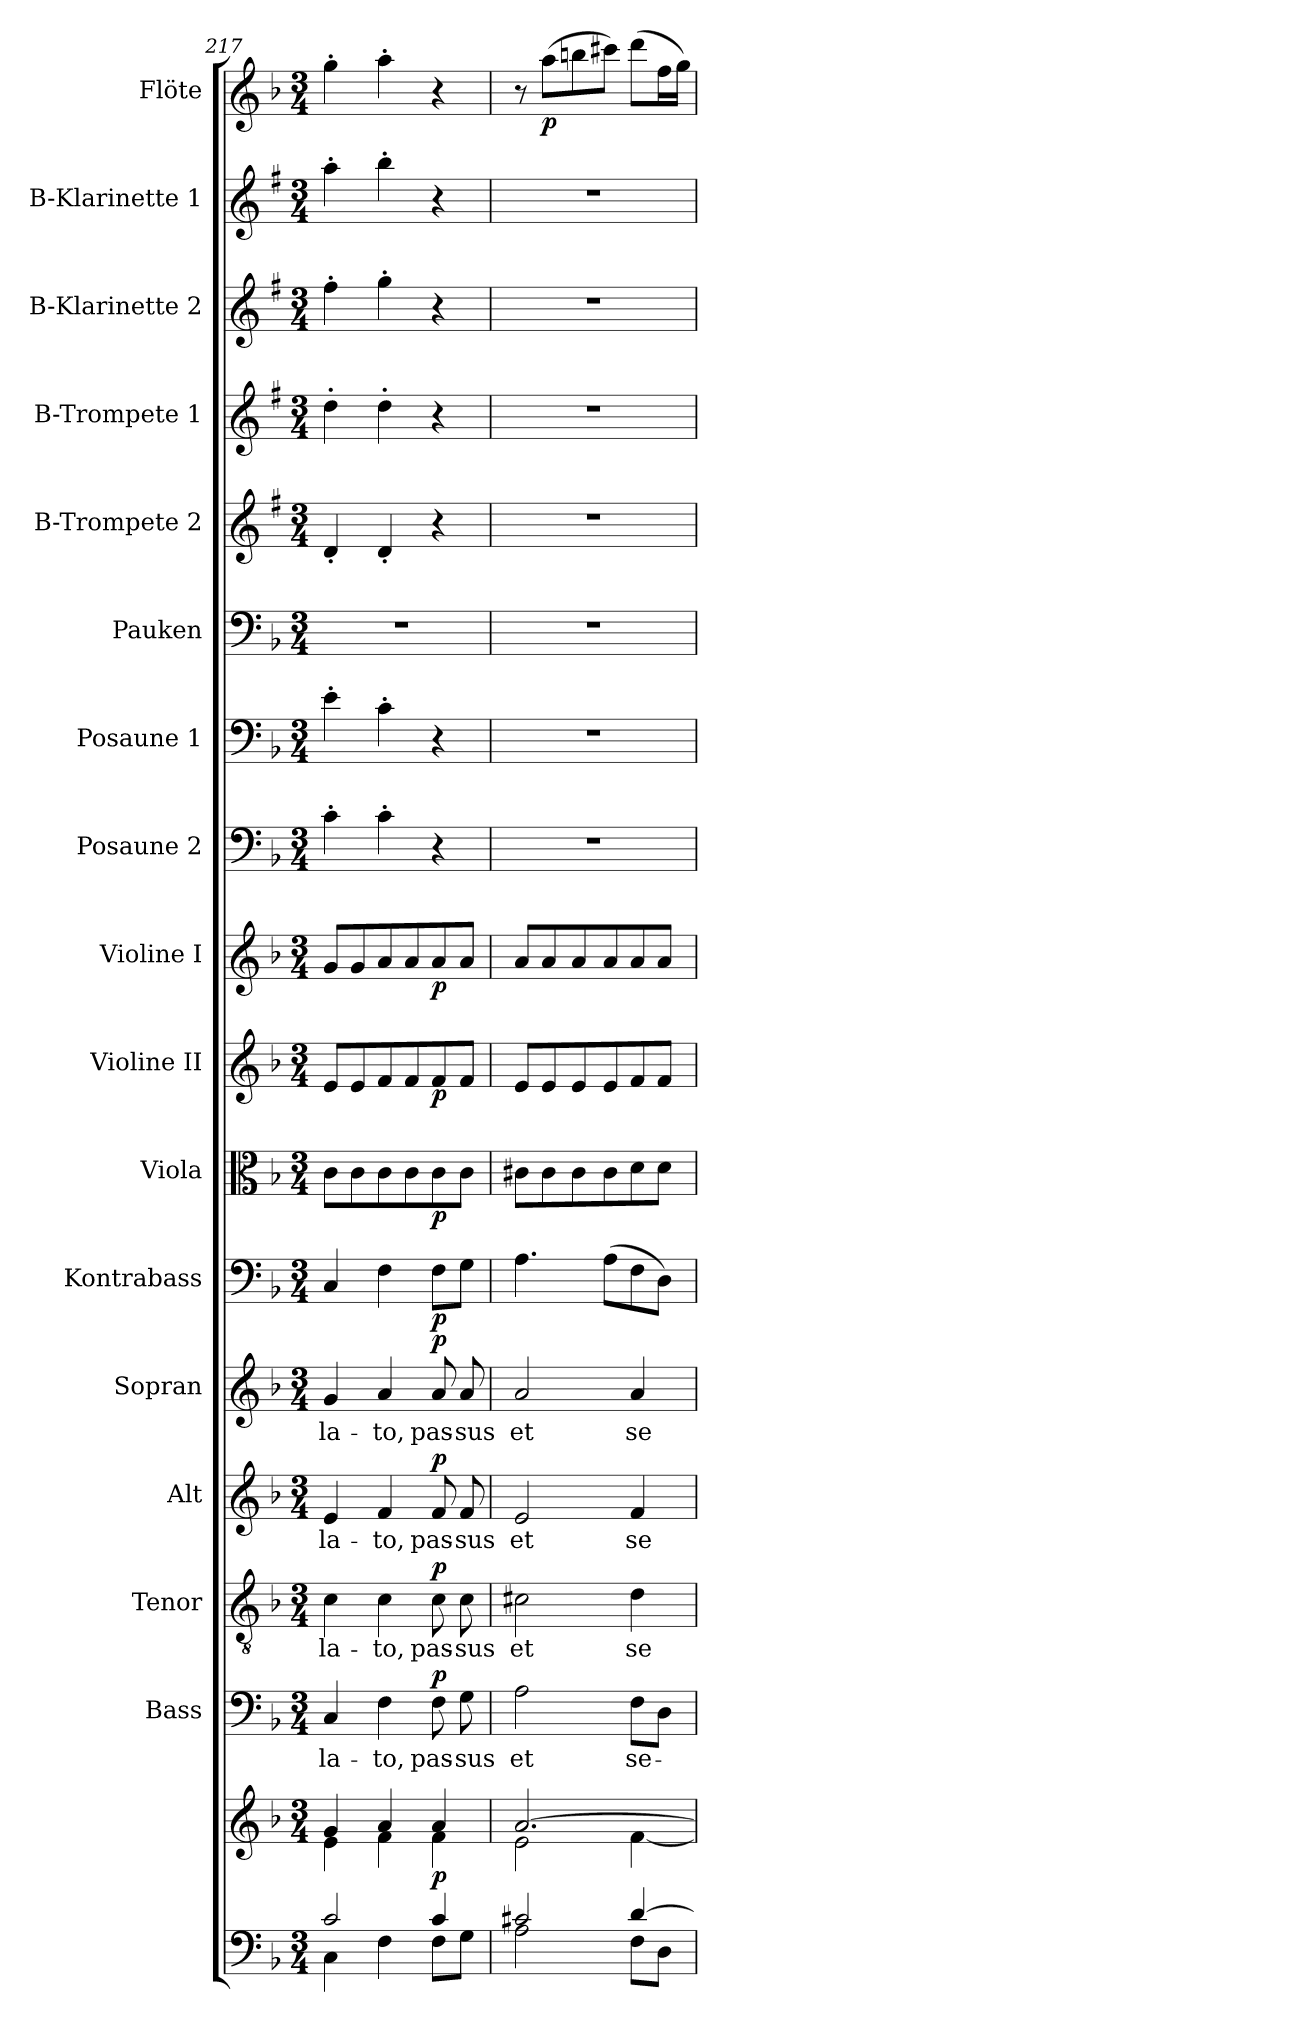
**kern	**kern	**dynam	**kern	**text	**dynam	**kern	**text	**dynam	**kern	**text	**dynam	**kern	**text	**dynam	**kern	**dynam	**kern	**dynam	**kern	**dynam	**kern	**dynam	**kern	**kern	**kern	**kern	**kern	**kern	**kern	**kern	**dynam
*part17	*part17	*part17	*part16	*part16	*part16	*part15	*part15	*part15	*part14	*part14	*part14	*part13	*part13	*part13	*part12	*part12	*part11	*part11	*part10	*part10	*part9	*part9	*part8	*part7	*part6	*part5	*part4	*part3	*part2	*part1	*part1
*staff18	*staff17	*staff17/18	*staff16	*staff16	*staff16	*staff15	*staff15	*staff15	*staff14	*staff14	*staff14	*staff13	*staff13	*staff13	*staff12	*staff12	*staff11	*staff11	*staff10	*staff10	*staff9	*staff9	*staff8	*staff7	*staff6	*staff5	*staff4	*staff3	*staff2	*staff1	*staff1
*	*	*	*I"Bass	*	*	*I"Tenor	*	*	*I"Alt	*	*	*I"Sopran	*	*	*I"Kontrabass	*	*I"Viola	*	*I"Violine II	*	*I"Violine I	*	*I"Posaune 2	*I"Posaune 1	*I"Pauken	*I"B-Trompete 2	*I"B-Trompete 1	*I"B-Klarinette 2	*I"B-Klarinette 1	*I"Flöte	*
*	*	*	*I'B.	*	*	*I'T.	*	*	*I'A.	*	*	*I'S.	*	*	*I'Kb.	*	*I'Vla.	*	*I'Vl. II	*	*I'Vl. I	*	*I'Pos. 2	*I'Pos. 1	*I'Pk.	*I'B Trp. 2	*I'B Trp. 1	*I'B Kl. 2	*I'B Kl. 1	*I'Fl.	*
*clefF4	*clefG2	*	*clefF4	*	*	*clefGv2	*	*	*clefG2	*	*	*clefG2	*	*	*clefF4	*	*clefC3	*	*clefG2	*	*clefG2	*	*clefF4	*clefF4	*clefF4	*clefG2	*clefG2	*clefG2	*clefG2	*clefG2	*
*	*	*	*	*	*	*	*	*	*	*	*	*	*	*	*ITrd7c12	*	*	*	*	*	*	*	*	*	*	*ITrd1c2	*ITrd1c2	*ITrd1c2	*ITrd1c2	*	*
*k[b-]	*k[b-]	*	*k[b-]	*	*	*k[b-]	*	*	*k[b-]	*	*	*k[b-]	*	*	*k[b-]	*	*k[b-]	*	*k[b-]	*	*k[b-]	*	*k[b-]	*k[b-]	*k[b-]	*k[b-]	*k[b-]	*k[b-]	*k[b-]	*k[b-]	*
*F:	*F:	*	*F:	*	*	*F:	*	*	*F:	*	*	*F:	*	*	*F:	*	*F:	*	*F:	*	*F:	*	*F:	*F:	*F:	*F:	*F:	*F:	*F:	*F:	*
*M3/4	*M3/4	*	*M3/4	*	*	*M3/4	*	*	*M3/4	*	*	*M3/4	*	*	*M3/4	*	*M3/4	*	*M3/4	*	*M3/4	*	*M3/4	*M3/4	*M3/4	*M3/4	*M3/4	*M3/4	*M3/4	*M3/4	*
=217	=217	=217	=217	=217	=217	=217	=217	=217	=217	=217	=217	=217	=217	=217	=217	=217	=217	=217	=217	=217	=217	=217	=217	=217	=217	=217	=217	=217	=217	=217	=217
*^	*^	*	*	*	*	*	*	*	*	*	*	*	*	*	*	*	*	*	*	*	*	*	*	*	*	*	*	*	*	*	*
!	!	!	!	!	!	!LO:LY:b	!	!	!LO:LY:b	!	!	!LO:LY:b	!	!	!LO:LY:b	!	!	!	!	!	!	!	!	!	!	!	!	!	!	!	!	!	!
2c/	4C\	4g/	4e\	.	4C/	-la-	.	4c\	-la-	.	4e/	-la-	.	4g/	-la-	.	4CC/	.	8c\L	.	8e/L	.	8g/L	.	4c'>\	4e'>\	2.r	4c'</	4cc'>\	4ee'>\	4gg'>\	4gg'>\	.
.	.	.	.	.	.	.	.	.	.	.	.	.	.	.	.	.	.	.	8c\	.	8e/	.	8g/	.	.	.	.	.	.	.	.	.	.
!	!	!	!	!	!	!LO:LY:b	!	!	!LO:LY:b	!	!	!LO:LY:b	!	!	!LO:LY:b	!	!	!	!	!	!	!	!	!	!	!	!	!	!	!	!	!	!
.	4F\	4a/	4f\	.	4F\	-to,	.	4c\	-to,	.	4f/	-to,	.	4a/	-to,	.	4FF\	.	8c\	.	8f/	.	8a/	.	4c'>\	4c'>\	.	4c'</	4cc'>\	4ff'>\	4aa'>\	4aa'>\	.
.	.	.	.	.	.	.	.	.	.	.	.	.	.	.	.	.	.	.	8c\	.	8f/	.	8a/	.	.	.	.	.	.	.	.	.	.
!	!	!	!	!LO:DY:b	!	!LO:LY:b	!LO:DY:a	!	!LO:LY:b	!LO:DY:a	!	!LO:LY:b	!LO:DY:a	!	!LO:LY:b	!LO:DY:a	!	!LO:DY:b	!	!LO:DY:b	!	!LO:DY:b	!	!LO:DY:b	!	!	!	!	!	!	!	!	!
4c/	8F\L	4a/	4f\	p	8F\	pas-	p	8c\	pas-	p	8f/	pas-	p	8a/	pas-	p	8FF\L	p	8c\	p	8f/	p	8a/	p	4r	4r	.	4r	4r	4r	4r	4r	.
!	!	!	!	!	!	!LO:LY:b	!	!	!LO:LY:b	!	!	!LO:LY:b	!	!	!LO:LY:b	!	!	!	!	!	!	!	!	!	!	!	!	!	!	!	!	!	!
.	8G\J	.	.	.	8G\	-sus	.	8c\	-sus	.	8f/	-sus	.	8a/	-sus	.	8GG\J	.	8c\J	.	8f/J	.	8a/J	.	.	.	.	.	.	.	.	.	.
=218	=218	=218	=218	=218	=218	=218	=218	=218	=218	=218	=218	=218	=218	=218	=218	=218	=218	=218	=218	=218	=218	=218	=218	=218	=218	=218	=218	=218	=218	=218	=218	=218	=218
!	!	!	!	!	!	!LO:LY:b	!	!	!LO:LY:b	!	!	!LO:LY:b	!	!	!LO:LY:b	!	!	!	!	!	!	!	!	!	!	!	!	!	!	!	!	!	!
2c#X/	2A\	[>2.a/	2e\	.	2A\	et	.	2c#X\	et	.	2e/	et	.	2a/	et	.	4.AA\	.	8c#X\L	.	8e/L	.	8a/L	.	2.r	2.r	2.r	2.r	2.r	2.r	2.r	8r	.
!	!	!	!	!	!	!	!	!	!	!	!	!	!	!	!	!	!	!	!	!	!	!	!	!	!	!	!	!	!	!	!	!	!LO:DY:b
.	.	.	.	.	.	.	.	.	.	.	.	.	.	.	.	.	.	.	8c#\	.	8e/	.	8a/	.	.	.	.	.	.	.	.	(>8aa\L	p
.	.	.	.	.	.	.	.	.	.	.	.	.	.	.	.	.	.	.	8c#\	.	8e/	.	8a/	.	.	.	.	.	.	.	.	8bbn\	.
.	.	.	.	.	.	.	.	.	.	.	.	.	.	.	.	.	(>8AA\L	.	8c#\	.	8e/	.	8a/	.	.	.	.	.	.	.	.	8ccc#X\J)	.
!	!	!	!	!	!	!LO:LY:b	!	!	!LO:LY:b	!	!	!LO:LY:b	!	!	!LO:LY:b	!	!	!	!	!	!	!	!	!	!	!	!	!	!	!	!	!	!
[>4d/	8F\L	.	[<4f\	.	8F\L	se-	.	4d\	se-	.	4f/	se-	.	4a/	se-	.	8FF\	.	8d\	.	8f/	.	8a/	.	.	.	.	.	.	.	.	(>8ddd\L	.
.	8D\J	.	.	.	8D\J	.	.	.	.	.	.	.	.	.	.	.	8DD\J)	.	8d\J	.	8f/J	.	8a/J	.	.	.	.	.	.	.	.	16ff\L	.
.	.	.	.	.	.	.	.	.	.	.	.	.	.	.	.	.	.	.	.	.	.	.	.	.	.	.	.	.	.	.	.	16gg\JJ)	.
*v	*v	*	*	*	*	*	*	*	*	*	*	*	*	*	*	*	*	*	*	*	*	*	*	*	*	*	*	*	*	*	*	*	*
*	*v	*v	*	*	*	*	*	*	*	*	*	*	*	*	*	*	*	*	*	*	*	*	*	*	*	*	*	*	*	*	*	*
=	=	=	=	=	=	=	=	=	=	=	=	=	=	=	=	=	=	=	=	=	=	=	=	=	=	=	=	=	=	=	=
*-	*-	*-	*-	*-	*-	*-	*-	*-	*-	*-	*-	*-	*-	*-	*-	*-	*-	*-	*-	*-	*-	*-	*-	*-	*-	*-	*-	*-	*-	*-	*-
